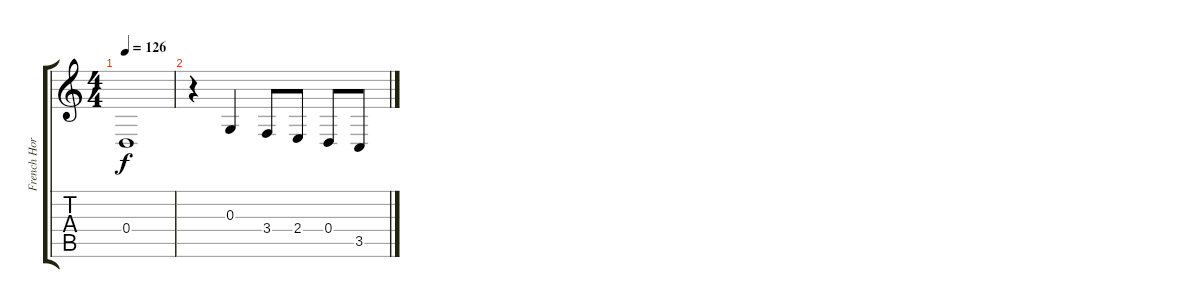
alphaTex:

\track ("French Horns" "French Hor") {instrument frenchhorn}
\staff {score tabs}
\tuning (E4 B3 G3 D3 A2 E2) {hide}
\ts (4 4)
\tempo 126
\clef g2
\ks c
0.4.1{dy f} |
r.4 0.3.4 3.4.8 2.4.8 0.4.8 3.5.8
